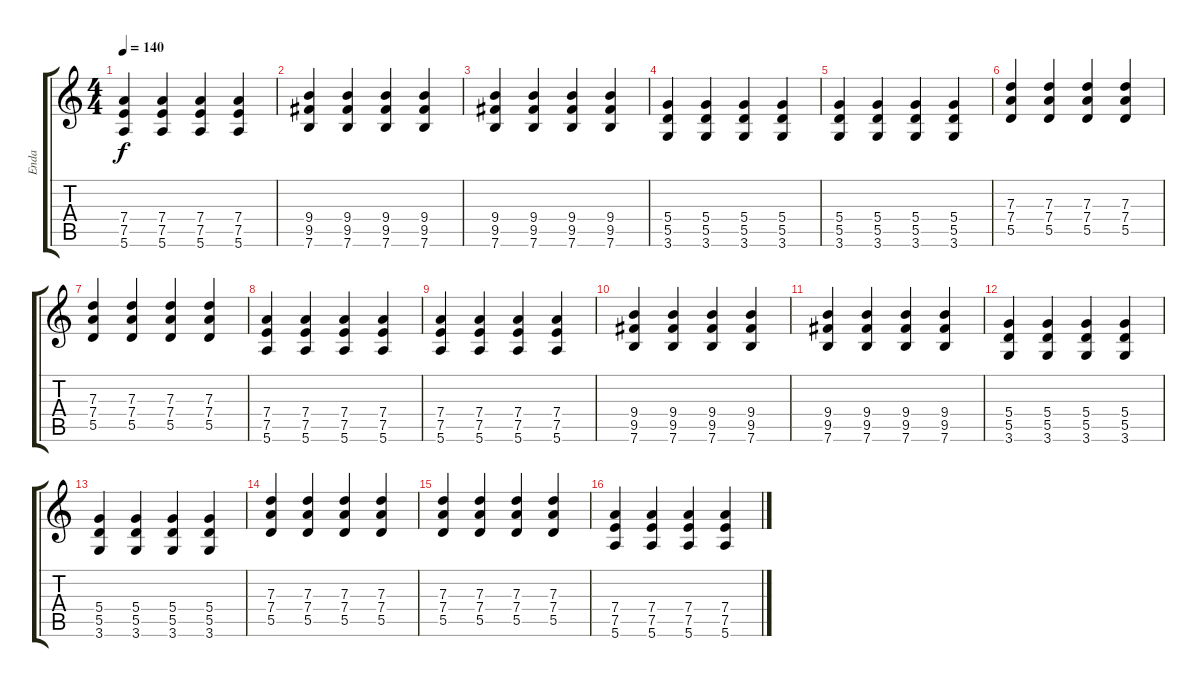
\track ("Enda" "Enda") {instrument distortionguitar}
\staff {score tabs}
\tuning (E4 B3 G3 D3 A2 E2) {hide}
\ts (4 4)
\tempo 140
\clef g2
\ks c
(7.4 7.5 5.6).4{dy f} (7.4 7.5 5.6).4 (7.4 7.5 5.6).4 (7.4 7.5 5.6).4 |
(9.4 9.5 7.6).4 (9.4 9.5 7.6).4 (9.4 9.5 7.6).4 (9.4 9.5 7.6).4 |
(9.4 9.5 7.6).4 (9.4 9.5 7.6).4 (9.4 9.5 7.6).4 (9.4 9.5 7.6).4 |
(5.4 5.5 3.6).4 (5.4 5.5 3.6).4 (5.4 5.5 3.6).4 (5.4 5.5 3.6).4 |
(5.4 5.5 3.6).4 (5.4 5.5 3.6).4 (5.4 5.5 3.6).4 (5.4 5.5 3.6).4 |
(7.3 7.4 5.5).4 (7.3 7.4 5.5).4 (7.3 7.4 5.5).4 (7.3 7.4 5.5).4 |
(7.3 7.4 5.5).4 (7.3 7.4 5.5).4 (7.3 7.4 5.5).4 (7.3 7.4 5.5).4 |
(7.4 7.5 5.6).4 (7.4 7.5 5.6).4 (7.4 7.5 5.6).4 (7.4 7.5 5.6).4 |
(7.4 7.5 5.6).4 (7.4 7.5 5.6).4 (7.4 7.5 5.6).4 (7.4 7.5 5.6).4 |
(9.4 9.5 7.6).4 (9.4 9.5 7.6).4 (9.4 9.5 7.6).4 (9.4 9.5 7.6).4 |
(9.4 9.5 7.6).4 (9.4 9.5 7.6).4 (9.4 9.5 7.6).4 (9.4 9.5 7.6).4 |
(5.4 5.5 3.6).4 (5.4 5.5 3.6).4 (5.4 5.5 3.6).4 (5.4 5.5 3.6).4 |
(5.4 5.5 3.6).4 (5.4 5.5 3.6).4 (5.4 5.5 3.6).4 (5.4 5.5 3.6).4 |
(7.3 7.4 5.5).4 (7.3 7.4 5.5).4 (7.3 7.4 5.5).4 (7.3 7.4 5.5).4 |
(7.3 7.4 5.5).4 (7.3 7.4 5.5).4 (7.3 7.4 5.5).4 (7.3 7.4 5.5).4 |
(7.4 7.5 5.6).4 (7.4 7.5 5.6).4 (7.4 7.5 5.6).4 (7.4 7.5 5.6).4
